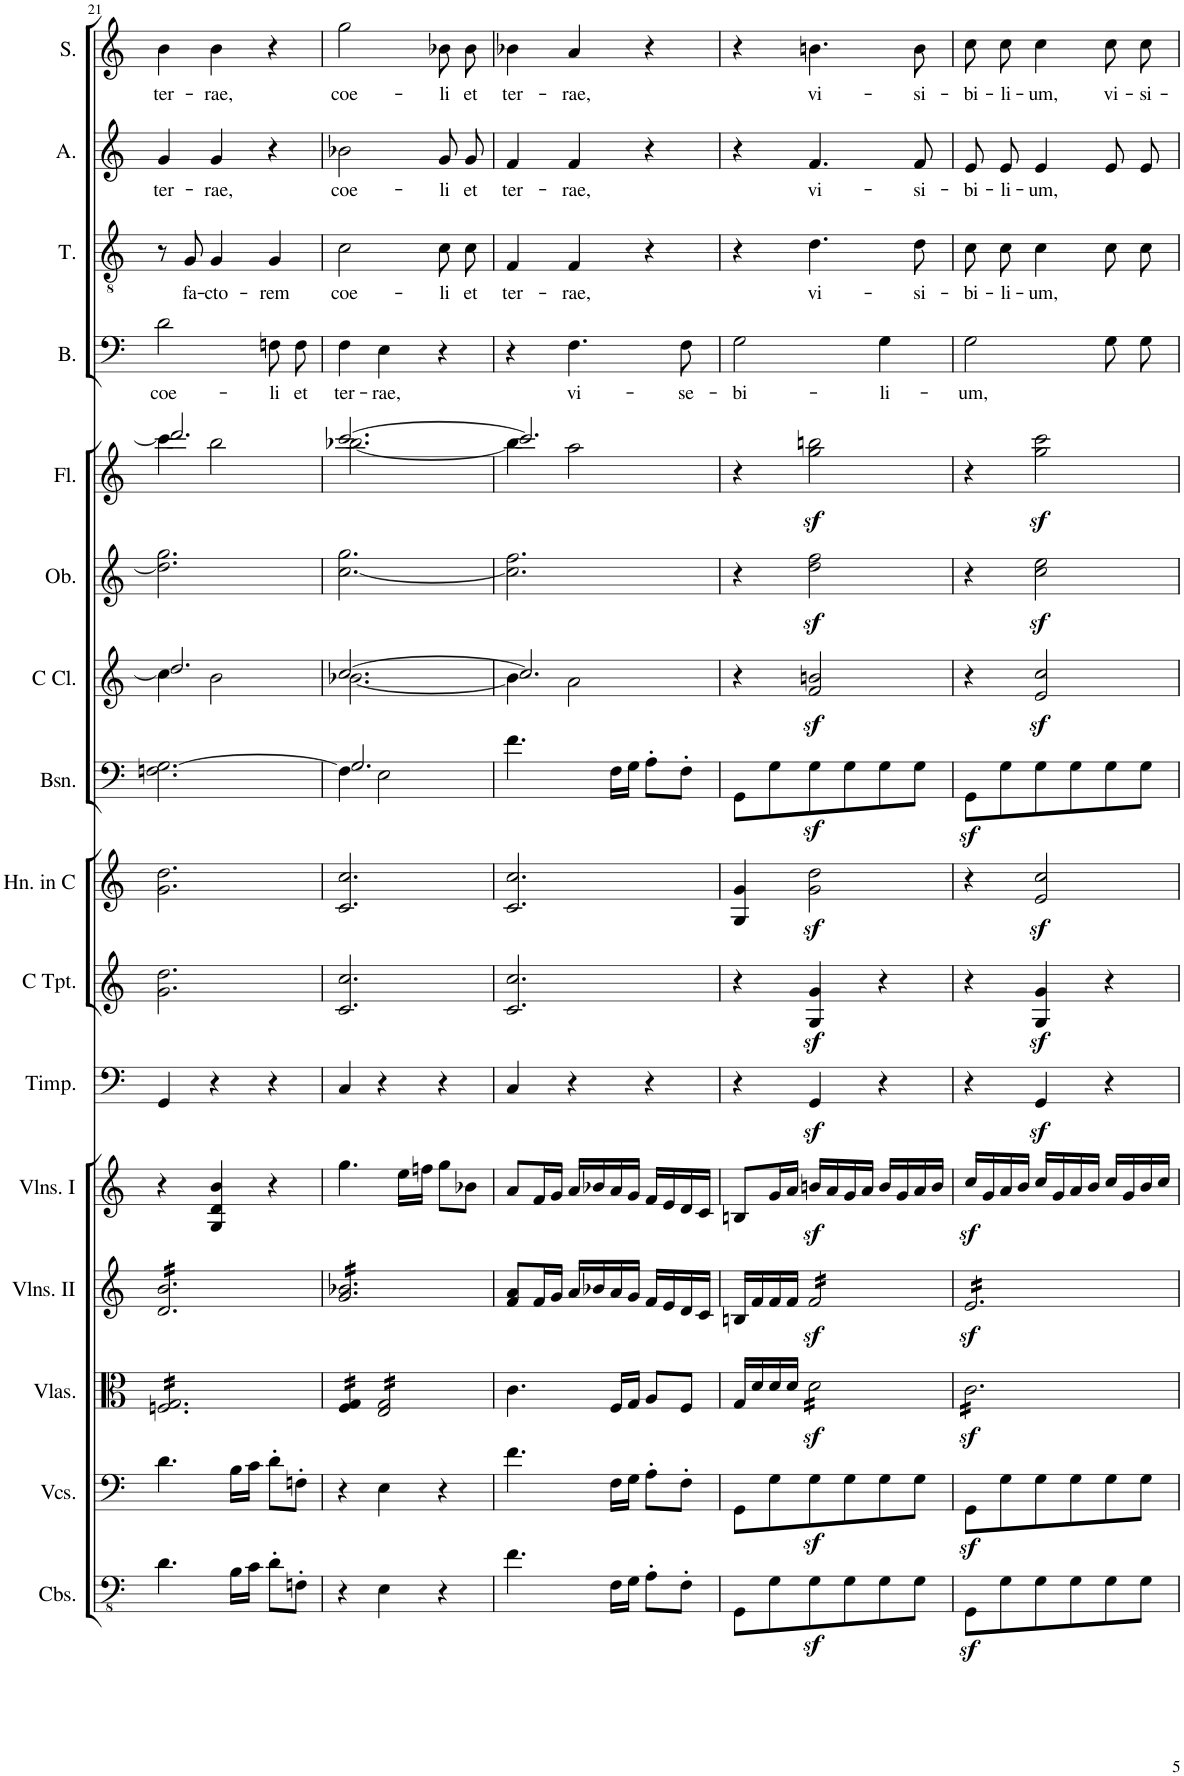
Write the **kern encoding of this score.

**kern	**kern	**kern	**kern	**kern	**kern	**kern	**kern	**kern	**kern	**kern	**kern	**kern	**text	**kern	**text	**kern	**text	**kern	**text
*part16	*part15	*part14	*part13	*part12	*part11	*part10	*part9	*part8	*part7	*part6	*part5	*part4	*part4	*part3	*part3	*part2	*part2	*part1	*part1
*staff16	*staff15	*staff14	*staff13	*staff12	*staff11	*staff10	*staff9	*staff8	*staff7	*staff6	*staff5	*staff4	*staff4	*staff3	*staff3	*staff2	*staff2	*staff1	*staff1
*I"Contrabasses	*I"Violoncellos	*I"Violas	*I"Violins II	*I"Violins I	*I"Timpani	*I"C Trumpet	*I"Horn in C	*I"Bassoon	*I"C Clarinet	*I"Oboe	*I"Flute	*I"Bass	*	*I"Tenor	*	*I"Alto	*	*I"Soprano	*
*I'Cbs.	*I'Vcs.	*I'Vlas.	*I'Vlns. II	*I'Vlns. I	*I'Timp.	*I'C Tpt.	*I'Hn. in C	*I'Bsn.	*I'C Cl.	*I'Ob.	*I'Fl.	*I'B.	*	*I'T.	*	*I'A.	*	*I'S.	*
!!LO:PB:g=z
*clefFv4	*clefF4	*clefC3	*clefG2	*clefG2	*clefF4	*clefG2	*clefG2	*clefF4	*clefG2	*clefG2	*clefG2	*clefF4	*	*clefGv2	*	*clefG2	*	*clefG2	*
*	*	*	*	*	*	*	*Trd4c7	*	*Trd1c2	*	*	*	*	*	*	*	*	*	*
*k[]	*k[]	*k[]	*k[]	*k[]	*k[]	*k[]	*k[]	*k[]	*k[]	*k[]	*k[]	*k[]	*	*k[]	*	*k[]	*	*k[]	*
*M3/4	*M3/4	*M3/4	*M3/4	*M3/4	*M3/4	*M3/4	*M3/4	*M3/4	*M3/4	*M3/4	*M3/4	*M3/4	*	*M3/4	*	*M3/4	*	*M3/4	*
=21	=21	=21	=21	=21	=21	=21	=21	=21	=21	=21	=21	=21	=21	=21	=21	=21	=21	=21	=21
*	*	*	*	*	*	*	*	*	*^	*	*^	*	*	*	*	*	*	*	*
!	!	!	!	!	!	!	!	!	!	!	!	!	!	!	!LO:LY:b	!	!	!	!LO:LY:b	!	!LO:LY:b
*	*	*tremolo	*	*	*	*	*	*	*	*	*	*	*	*	*	*	*	*	*	*	*
*	*	*	*tremolo	*	*	*	*	*	*	*	*	*	*	*	*	*	*	*	*	*	*
4.D\	4.d\	16Fn/ 16G/LL	16d/ 16b/LL	4r	4GG/	2.g\ 2.dd\	2.g\ 2.dd\	2.Fn\ [2.G\	2.dd/	4cc\]	2.dd\] 2.gg\	2.ddd/	4ccc\]	2d\	coe-	8r	.	4g/	ter-	4b\	ter-
.	.	16Fn/ 16G/	16d/ 16b/	.	.	.	.	.	.	.	.	.	.	.	.	.	.	.	.	.	.
!	!	!	!	!	!	!	!	!	!	!	!	!	!	!	!	!	!LO:LY:b	!	!	!	!
.	.	16Fn/ 16G/	16d/ 16b/	.	.	.	.	.	.	.	.	.	.	.	.	8G/	fa-	.	.	.	.
.	.	16Fn/ 16G/	16d/ 16b/	.	.	.	.	.	.	.	.	.	.	.	.	.	.	.	.	.	.
!	!	!	!	!	!	!	!	!	!	!	!	!	!	!	!	!	!LO:LY:b	!	!LO:LY:b	!	!LO:LY:b
.	.	16Fn/ 16G/	16d/ 16b/	4G/ 4d/ 4b/	4r	.	.	.	.	2b\	.	.	2bb\	.	.	4G/	-cto-	4g/	-rae,	4b\	-rae,
.	.	16Fn/ 16G/	16d/ 16b/	.	.	.	.	.	.	.	.	.	.	.	.	.	.	.	.	.	.
16BB\LL	16B\LL	16Fn/ 16G/	16d/ 16b/	.	.	.	.	.	.	.	.	.	.	.	.	.	.	.	.	.	.
16C\JJ	16c\JJ	16Fn/ 16G/	16d/ 16b/	.	.	.	.	.	.	.	.	.	.	.	.	.	.	.	.	.	.
!	!	!	!	!	!	!	!	!	!	!	!	!	!	!	!LO:LY:b	!	!LO:LY:b	!	!	!	!
8D'\L	8d'\L	16Fn/ 16G/	16d/ 16b/	4r	4r	.	.	.	.	.	.	.	.	8Fn\L	-li	4G/	-rem	4r	.	4r	.
.	.	16Fn/ 16G/	16d/ 16b/	.	.	.	.	.	.	.	.	.	.	.	.	.	.	.	.	.	.
!	!	!	!	!	!	!	!	!	!	!	!	!	!	!	!LO:LY:b	!	!	!	!	!	!
8FFn'\J	8Fn'\J	16Fn/ 16G/	16d/ 16b/	.	.	.	.	.	.	.	.	.	.	8F\J	et	.	.	.	.	.	.
.	.	16Fn/ 16G/JJ	16d/ 16b/JJ	.	.	.	.	.	.	.	.	.	.	.	.	.	.	.	.	.	.
=22	=22	=22	=22	=22	=22	=22	=22	=22	=22	=22	=22	=22	=22	=22	=22	=22	=22	=22	=22	=22	=22
*	*	*	*	*	*	*	*	*^	*	*	*	*	*	*	*	*	*	*	*	*	*
!	!	!	!	!	!	!	!	!	!	!	!	!	!	!	!	!LO:LY:b	!	!LO:LY:b	!	!LO:LY:b	!	!LO:LY:b
4r	4r	16F/ 16G/LL	16g/ 16b-X/LL	4.gg\	4C/	2.c/ 2.cc/	2.c/ 2.cc/	2.G/]	4F\	[2.cc/	[2.b-X\	[2.cc\ 2.gg\	[2.ccc/	[2.bb-X\	4F\	ter-	2c\	coe-	2b-X\	coe-	2gg\	coe-
.	.	16F/ 16G/	16g/ 16b-X/	.	.	.	.	.	.	.	.	.	.	.	.	.	.	.	.	.	.	.
.	.	16F/ 16G/	16g/ 16b-X/	.	.	.	.	.	.	.	.	.	.	.	.	.	.	.	.	.	.	.
.	.	16F/ 16G/JJ	16g/ 16b-X/	.	.	.	.	.	.	.	.	.	.	.	.	.	.	.	.	.	.	.
!	!	!	!	!	!	!	!	!	!	!	!	!	!	!	!	!LO:LY:b	!	!	!	!	!	!
4EE\	4E\	16E/ 16G/LL	16g/ 16b-X/	.	4r	.	.	.	2E\	.	.	.	.	.	4E\	-rae,	.	.	.	.	.	.
.	.	16E/ 16G/	16g/ 16b-X/	.	.	.	.	.	.	.	.	.	.	.	.	.	.	.	.	.	.	.
.	.	16E/ 16G/	16g/ 16b-X/	16ee\LL	.	.	.	.	.	.	.	.	.	.	.	.	.	.	.	.	.	.
.	.	16E/ 16G/	16g/ 16b-X/	16ffn\JJ	.	.	.	.	.	.	.	.	.	.	.	.	.	.	.	.	.	.
!	!	!	!	!	!	!	!	!	!	!	!	!	!	!	!	!	!	!LO:LY:b	!	!LO:LY:b	!	!LO:LY:b
4r	4r	16E/ 16G/	16g/ 16b-X/	8gg\L	4r	.	.	.	.	.	.	.	.	.	4r	.	8c\L	-li	8g/L	-li	8b-X\L	-li
.	.	16E/ 16G/	16g/ 16b-X/	.	.	.	.	.	.	.	.	.	.	.	.	.	.	.	.	.	.	.
!	!	!	!	!	!	!	!	!	!	!	!	!	!	!	!	!	!	!LO:LY:b	!	!LO:LY:b	!	!LO:LY:b
.	.	16E/ 16G/	16g/ 16b-X/	8b-X\J	.	.	.	.	.	.	.	.	.	.	.	.	8c\J	et	8g/J	et	8b-\J	et
.	.	16E/ 16G/JJ	16g/ 16b-X/JJ	.	.	.	.	.	.	.	.	.	.	.	.	.	.	.	.	.	.	.
*	*	*	*Xtremolo	*	*	*	*	*	*	*	*	*	*	*	*	*	*	*	*	*	*	*
*	*	*Xtremolo	*	*	*	*	*	*	*	*	*	*	*	*	*	*	*	*	*	*	*	*
*	*	*	*	*	*	*	*	*v	*v	*	*	*	*	*	*	*	*	*	*	*	*	*
=23	=23	=23	=23	=23	=23	=23	=23	=23	=23	=23	=23	=23	=23	=23	=23	=23	=23	=23	=23	=23	=23
!	!	!	!	!	!	!	!	!	!	!	!	!	!	!	!	!	!LO:LY:b	!	!LO:LY:b	!	!LO:LY:b
4.F\	4.f\	4.c\	8f/ 8a/L	8a/L	4C/	2.c/ 2.cc/	2.c/ 2.cc/	4.f\	2.cc/]	4b-\]	2.cc\] 2.ff\	2.ccc/]	4bb-\]	4r	.	4F/	ter-	4f/	ter-	4b-X\	ter-
.	.	.	16f/L	16f/L	.	.	.	.	.	.	.	.	.	.	.	.	.	.	.	.	.
.	.	.	16g/JJ	16g/JJ	.	.	.	.	.	.	.	.	.	.	.	.	.	.	.	.	.
!	!	!	!	!	!	!	!	!	!	!	!	!	!	!	!LO:LY:b	!	!LO:LY:b	!	!LO:LY:b	!	!LO:LY:b
.	.	.	16a/LL	16a/LL	4r	.	.	.	.	2a\	.	.	2aa\	4.F\	vi-	4F/	-rae,	4f/	-rae,	4a/	-rae,
.	.	.	16b-X/	16b-X/	.	.	.	.	.	.	.	.	.	.	.	.	.	.	.	.	.
16FF\LL	16F\LL	16F/LL	16a/	16a/	.	.	.	16F\LL	.	.	.	.	.	.	.	.	.	.	.	.	.
16GG\JJ	16G\JJ	16G/JJ	16g/JJ	16g/JJ	.	.	.	16G\JJ	.	.	.	.	.	.	.	.	.	.	.	.	.
8AA'\L	8A'\L	8A/L	16f/LL	16f/LL	4r	.	.	8A'\L	.	.	.	.	.	.	.	4r	.	4r	.	4r	.
.	.	.	16e/	16e/	.	.	.	.	.	.	.	.	.	.	.	.	.	.	.	.	.
!	!	!	!	!	!	!	!	!	!	!	!	!	!	!	!LO:LY:b	!	!	!	!	!	!
8FF'\J	8F'\J	8F/J	16d/	16d/	.	.	.	8F'\J	.	.	.	.	.	8F\	-se-	.	.	.	.	.	.
.	.	.	16c/JJ	16c/JJ	.	.	.	.	.	.	.	.	.	.	.	.	.	.	.	.	.
*	*	*	*	*	*	*	*	*	*v	*v	*	*v	*v	*	*	*	*	*	*	*	*
=24	=24	=24	=24	=24	=24	=24	=24	=24	=24	=24	=24	=24	=24	=24	=24	=24	=24	=24	=24
!	!	!	!	!	!	!	!	!	!	!	!	!	!LO:LY:b	!	!	!	!	!	!
8GGG\L	8GG\L	16G/LL	16Bn/LL	8Bn/L	4r	4r	4G/ 4g/	8GG\L	4r	4r	4r	2G\	-bi-	4r	.	4r	.	4r	.
.	.	16d/	16f/	.	.	.	.	.	.	.	.	.	.	.	.	.	.	.	.
8GG\	8G\	16d/	16f/	16g/L	.	.	.	8G\	.	.	.	.	.	.	.	.	.	.	.
.	.	16d/JJ	16f/JJ	16a/JJ	.	.	.	.	.	.	.	.	.	.	.	.	.	.	.
!	!	!	!	!	!	!	!	!	!	!	!	!	!	!	!LO:LY:b	!	!LO:LY:b	!	!LO:LY:b
*	*	*tremolo	*	*	*	*	*	*	*	*	*	*	*	*	*	*	*	*	*
*	*	*	*tremolo	*	*	*	*	*	*	*	*	*	*	*	*	*	*	*	*
8GGz<\	8Gz<\	16dz<\LL	16fz</LL	16bnz</LL	4GGz</	4G/z< 4g/z<	2g\z< 2dd\z<	8Gz<\	2f/z< 2bn/z<	2dd\z< 2ff\z<	2gg\z< 2bbn\z<	.	.	4.d\	vi-	4.f/	vi-	4.bn\	vi-
.	.	16dz<\	16fz</	16a/	.	.	.	.	.	.	.	.	.	.	.	.	.	.	.
8GG\	8G\	16dz<\	16fz</	16g/	.	.	.	8G\	.	.	.	.	.	.	.	.	.	.	.
.	.	16dz<\	16fz</	16a/JJ	.	.	.	.	.	.	.	.	.	.	.	.	.	.	.
!	!	!	!	!	!	!	!	!	!	!	!	!	!LO:LY:b	!	!	!	!	!	!
8GG\	8G\	16dz<\	16fz</	16b/LL	4r	4r	.	8G\	.	.	.	4G\	-li-	.	.	.	.	.	.
.	.	16dz<\	16fz</	16g/	.	.	.	.	.	.	.	.	.	.	.	.	.	.	.
!	!	!	!	!	!	!	!	!	!	!	!	!	!	!	!LO:LY:b	!	!LO:LY:b	!	!LO:LY:b
8GG\J	8G\J	16dz<\	16fz</	16a/	.	.	.	8G\J	.	.	.	.	.	8d\	-si-	8f/	-si-	8b\	-si-
.	.	16dz<\JJ	16fz</JJ	16b/JJ	.	.	.	.	.	.	.	.	.	.	.	.	.	.	.
=25	=25	=25	=25	=25	=25	=25	=25	=25	=25	=25	=25	=25	=25	=25	=25	=25	=25	=25	=25
!	!	!	!	!	!	!	!	!	!	!	!	!	!LO:LY:b	!	!LO:LY:b	!	!LO:LY:b	!	!LO:LY:b
8GGGz<\L	8GGz<\L	16cz<\LL	16ez</LL	16ccz</LL	4r	4r	4r	8GGz<\L	4r	4r	4r	2G\	-um,	8c\L	-bi-	8e/L	-bi-	8cc\L	-bi-
.	.	16cz<\	16ez</	16g/	.	.	.	.	.	.	.	.	.	.	.	.	.	.	.
!	!	!	!	!	!	!	!	!	!	!	!	!	!	!	!LO:LY:b	!	!LO:LY:b	!	!LO:LY:b
8GG\	8G\	16cz<\	16ez</	16a/	.	.	.	8G\	.	.	.	.	.	8c\J	-li-	8e/J	-li-	8cc\J	-li-
.	.	16cz<\	16ez</	16b/JJ	.	.	.	.	.	.	.	.	.	.	.	.	.	.	.
!	!	!	!	!	!	!	!	!	!	!	!	!	!	!	!LO:LY:b	!	!LO:LY:b	!	!LO:LY:b
8GG\	8G\	16cz<\	16ez</	16cc/LL	4GGz</	4G/z< 4g/z<	2e/z< 2cc/z<	8G\	2e/z< 2cc/z<	2cc\z< 2ee\z<	2gg\z< 2ccc\z<	.	.	4c\	-um,	4e/	-um,	4cc\	-um,
.	.	16cz<\	16ez</	16g/	.	.	.	.	.	.	.	.	.	.	.	.	.	.	.
8GG\	8G\	16cz<\	16ez</	16a/	.	.	.	8G\	.	.	.	.	.	.	.	.	.	.	.
.	.	16cz<\	16ez</	16b/JJ	.	.	.	.	.	.	.	.	.	.	.	.	.	.	.
!	!	!	!	!	!	!	!	!	!	!	!	!	!	!	!	!	!	!	!LO:LY:b
8GG\	8G\	16cz<\	16ez</	16cc/LL	4r	4r	.	8G\	.	.	.	8G\L	.	8c\L	.	8e/L	.	8cc\L	vi-
.	.	16cz<\	16ez</	16g/	.	.	.	.	.	.	.	.	.	.	.	.	.	.	.
!	!	!	!	!	!	!	!	!	!	!	!	!	!	!	!	!	!	!	!LO:LY:b
8GG\J	8G\J	16cz<\	16ez</	16b/	.	.	.	8G\J	.	.	.	8G\J	.	8c\J	.	8e/J	.	8cc\J	-si-
.	.	16cz<\JJ	16ez</JJ	16cc/JJ	.	.	.	.	.	.	.	.	.	.	.	.	.	.	.
*	*	*	*Xtremolo	*	*	*	*	*	*	*	*	*	*	*	*	*	*	*	*
*	*	*Xtremolo	*	*	*	*	*	*	*	*	*	*	*	*	*	*	*	*	*
=	=	=	=	=	=	=	=	=	=	=	=	=	=	=	=	=	=	=	=
*-	*-	*-	*-	*-	*-	*-	*-	*-	*-	*-	*-	*-	*-	*-	*-	*-	*-	*-	*-
